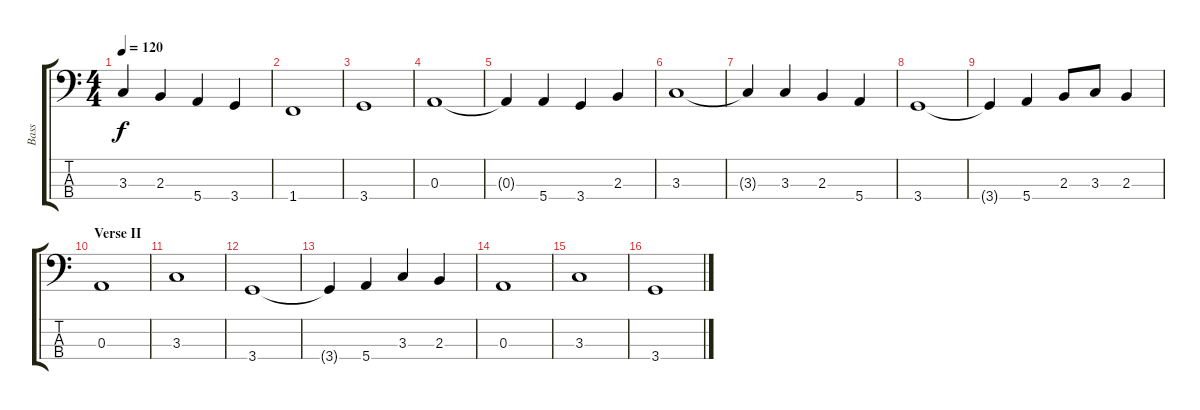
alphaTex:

\track ("Bass" "Bass") {instrument electricbasspick}
\staff {score tabs}
\tuning (G2 D2 A1 E1) {hide}
\ts (4 4)
\tempo 120
\clef f4
\ks c
3.3.4{dy f} 2.3.4 5.4.4 3.4.4 |
1.4.1 |
3.4.1 |
0.3.1 |
0.3{t}.4 5.4.4 3.4.4 2.3.4 |
3.3.1 |
3.3{t}.4 3.3.4 2.3.4 5.4.4 |
3.4.1 |
3.4{t}.4 5.4.4 2.3.8 3.3.8 2.3.4 |
\section ("" "Verse II")
0.3.1 |
3.3.1 |
3.4.1 |
3.4{t}.4 5.4.4 3.3.4 2.3.4 |
0.3.1 |
3.3.1 |
3.4.1
